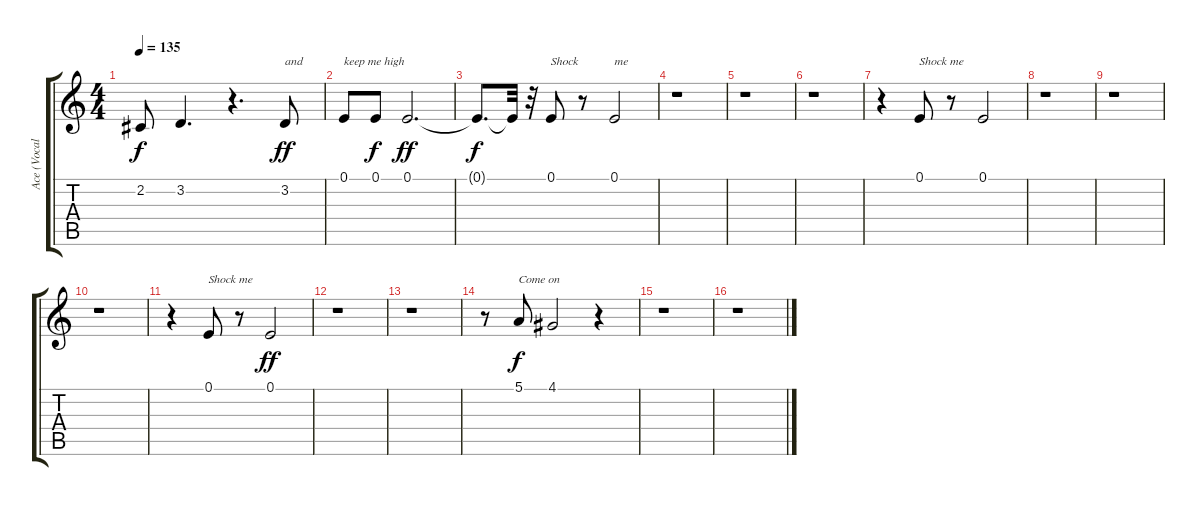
\track ("Ace (Vocals)" "Ace (Vocal") {instrument lead2sawtooth}
\staff {score tabs}
\tuning (E4 B3 G3 D3 A2 E2) {hide}
\ts (4 4)
\tempo 135
\clef g2
\ks c
2.2.8{dy f} 3.2.4{d} r.4{d} 3.2.8{txt "and" dy ff} |
0.1.8{txt "keep me high"} 0.1.8{dy f} 0.1.2{d dy ff} |
0.1{t}.8{d dy f} 0.1{t}.32 r.32 0.1.8{txt "Shock"} r.8 0.1.2{txt "me"} |
r.1 |
r.1 |
r.1 |
r.4 0.1.8{txt "Shock me"} r.8 0.1.2 |
r.1 |
r.1 |
r.1 |
r.4 0.1.8{txt "Shock me"} r.8 0.1.2{dy ff} |
r.1 |
r.1 |
r.8 5.1.8{txt "Come on" dy f} 4.1.2{volume 15} r.4 |
r.1 |
r.1
